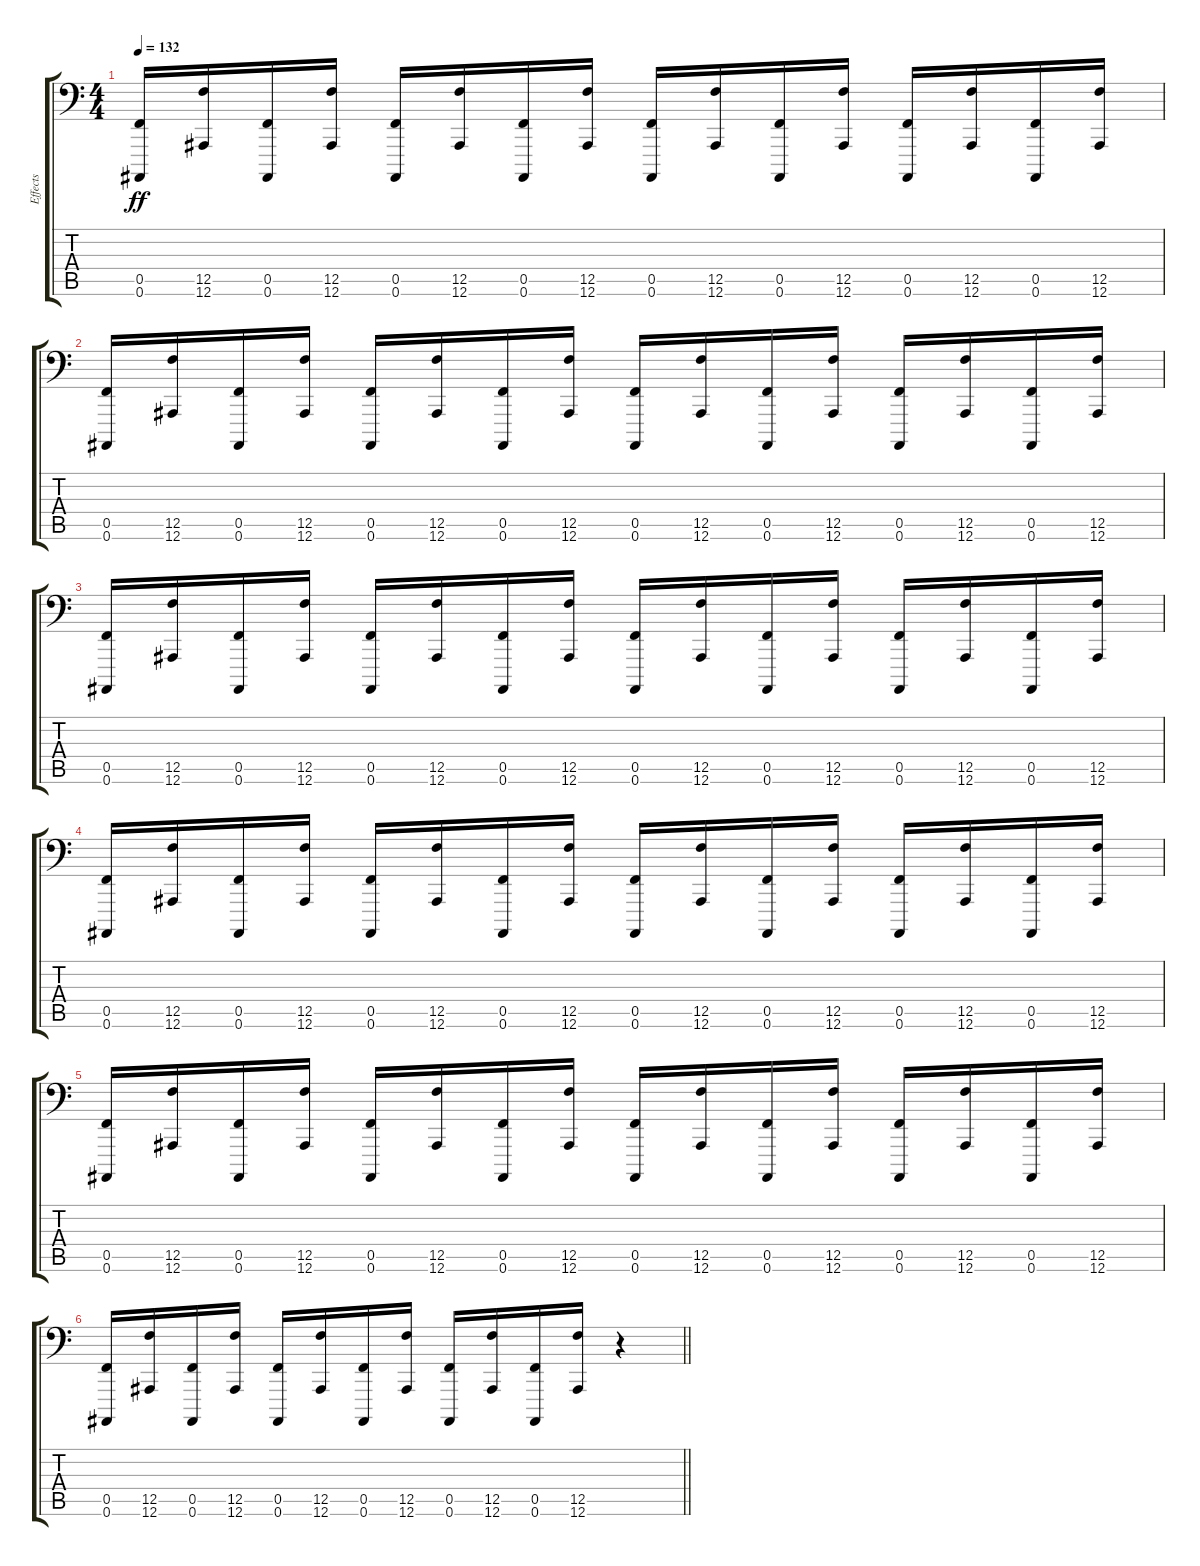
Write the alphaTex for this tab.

\track ("Effects" "Effects") {instrument guitarfretnoise}
\staff {score tabs}
\tuning (C4 G3 Eb3 Bb2 F2 Bb0) {hide}
\ts (4 4)
\tempo 132
\clef f4
\ks c
(0.5 0.6).16{dy ff} (12.5 12.6).16 (0.5 0.6).16 (12.5 12.6).16 (0.5 0.6).16 (12.5 12.6).16 (0.5 0.6).16 (12.5 12.6).16 (0.5 0.6).16 (12.5 12.6).16 (0.5 0.6).16 (12.5 12.6).16 (0.5 0.6).16 (12.5 12.6).16 (0.5 0.6).16 (12.5 12.6).16 |
(0.5 0.6).16 (12.5 12.6).16 (0.5 0.6).16 (12.5 12.6).16 (0.5 0.6).16 (12.5 12.6).16 (0.5 0.6).16 (12.5 12.6).16 (0.5 0.6).16 (12.5 12.6).16 (0.5 0.6).16 (12.5 12.6).16 (0.5 0.6).16 (12.5 12.6).16 (0.5 0.6).16 (12.5 12.6).16 |
(0.5 0.6).16 (12.5 12.6).16 (0.5 0.6).16 (12.5 12.6).16 (0.5 0.6).16 (12.5 12.6).16 (0.5 0.6).16 (12.5 12.6).16 (0.5 0.6).16 (12.5 12.6).16 (0.5 0.6).16 (12.5 12.6).16 (0.5 0.6).16 (12.5 12.6).16 (0.5 0.6).16 (12.5 12.6).16 |
(0.5 0.6).16 (12.5 12.6).16 (0.5 0.6).16 (12.5 12.6).16 (0.5 0.6).16 (12.5 12.6).16 (0.5 0.6).16 (12.5 12.6).16 (0.5 0.6).16 (12.5 12.6).16 (0.5 0.6).16 (12.5 12.6).16 (0.5 0.6).16 (12.5 12.6).16 (0.5 0.6).16 (12.5 12.6).16 |
(0.5 0.6).16 (12.5 12.6).16 (0.5 0.6).16 (12.5 12.6).16 (0.5 0.6).16 (12.5 12.6).16 (0.5 0.6).16 (12.5 12.6).16 (0.5 0.6).16 (12.5 12.6).16 (0.5 0.6).16 (12.5 12.6).16 (0.5 0.6).16 (12.5 12.6).16 (0.5 0.6).16 (12.5 12.6).16 |
\barLineRight lightlight
(0.5 0.6).16 (12.5 12.6).16 (0.5 0.6).16 (12.5 12.6).16 (0.5 0.6).16 (12.5 12.6).16 (0.5 0.6).16 (12.5 12.6).16 (0.5 0.6).16 (12.5 12.6).16 (0.5 0.6).16 (12.5 12.6).16 r.4
